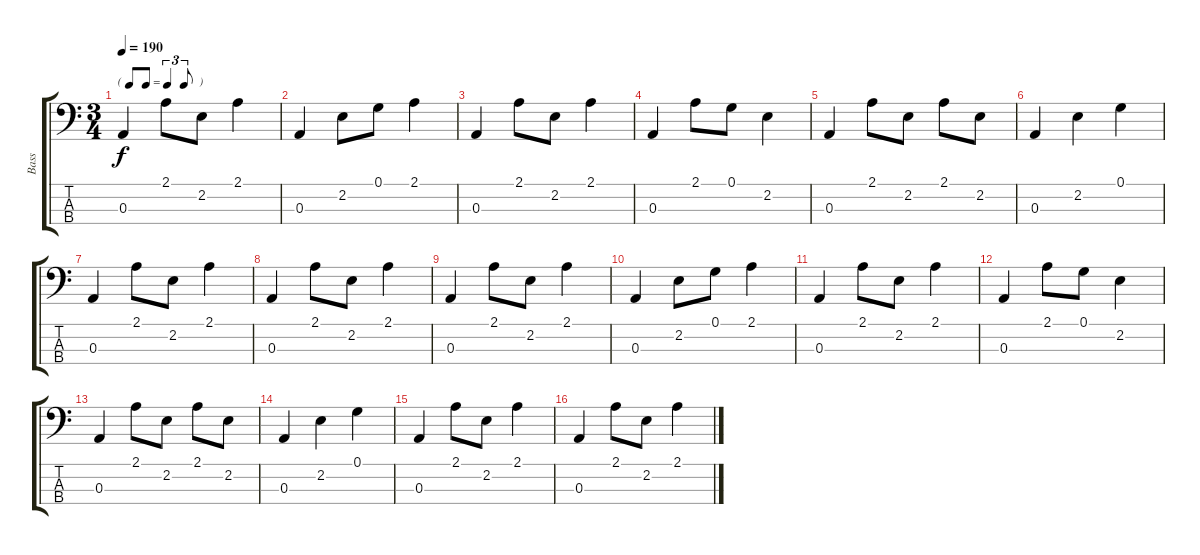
\track ("Bass" "Bass") {instrument electricbassfinger}
\staff {score tabs}
\tuning (G2 D2 A1 E1) {hide}
\ts (3 4)
\tf triplet8th
\tempo 190
\clef f4
\ks c
0.3.4{dy f} 2.1.8 2.2.8 2.1.4 |
0.3.4 2.2.8 0.1.8 2.1.4 |
0.3.4 2.1.8 2.2.8 2.1.4 |
0.3.4 2.1.8 0.1.8 2.2.4 |
0.3.4 2.1.8 2.2.8 2.1.8 2.2.8 |
0.3.4 2.2.4 0.1.4 |
0.3.4 2.1.8 2.2.8 2.1.4 |
0.3.4 2.1.8 2.2.8 2.1.4 |
0.3.4 2.1.8 2.2.8 2.1.4 |
0.3.4 2.2.8 0.1.8 2.1.4 |
0.3.4 2.1.8 2.2.8 2.1.4 |
0.3.4 2.1.8 0.1.8 2.2.4 |
0.3.4 2.1.8 2.2.8 2.1.8 2.2.8 |
0.3.4 2.2.4 0.1.4 |
0.3.4 2.1.8 2.2.8 2.1.4 |
0.3.4 2.1.8 2.2.8 2.1.4
